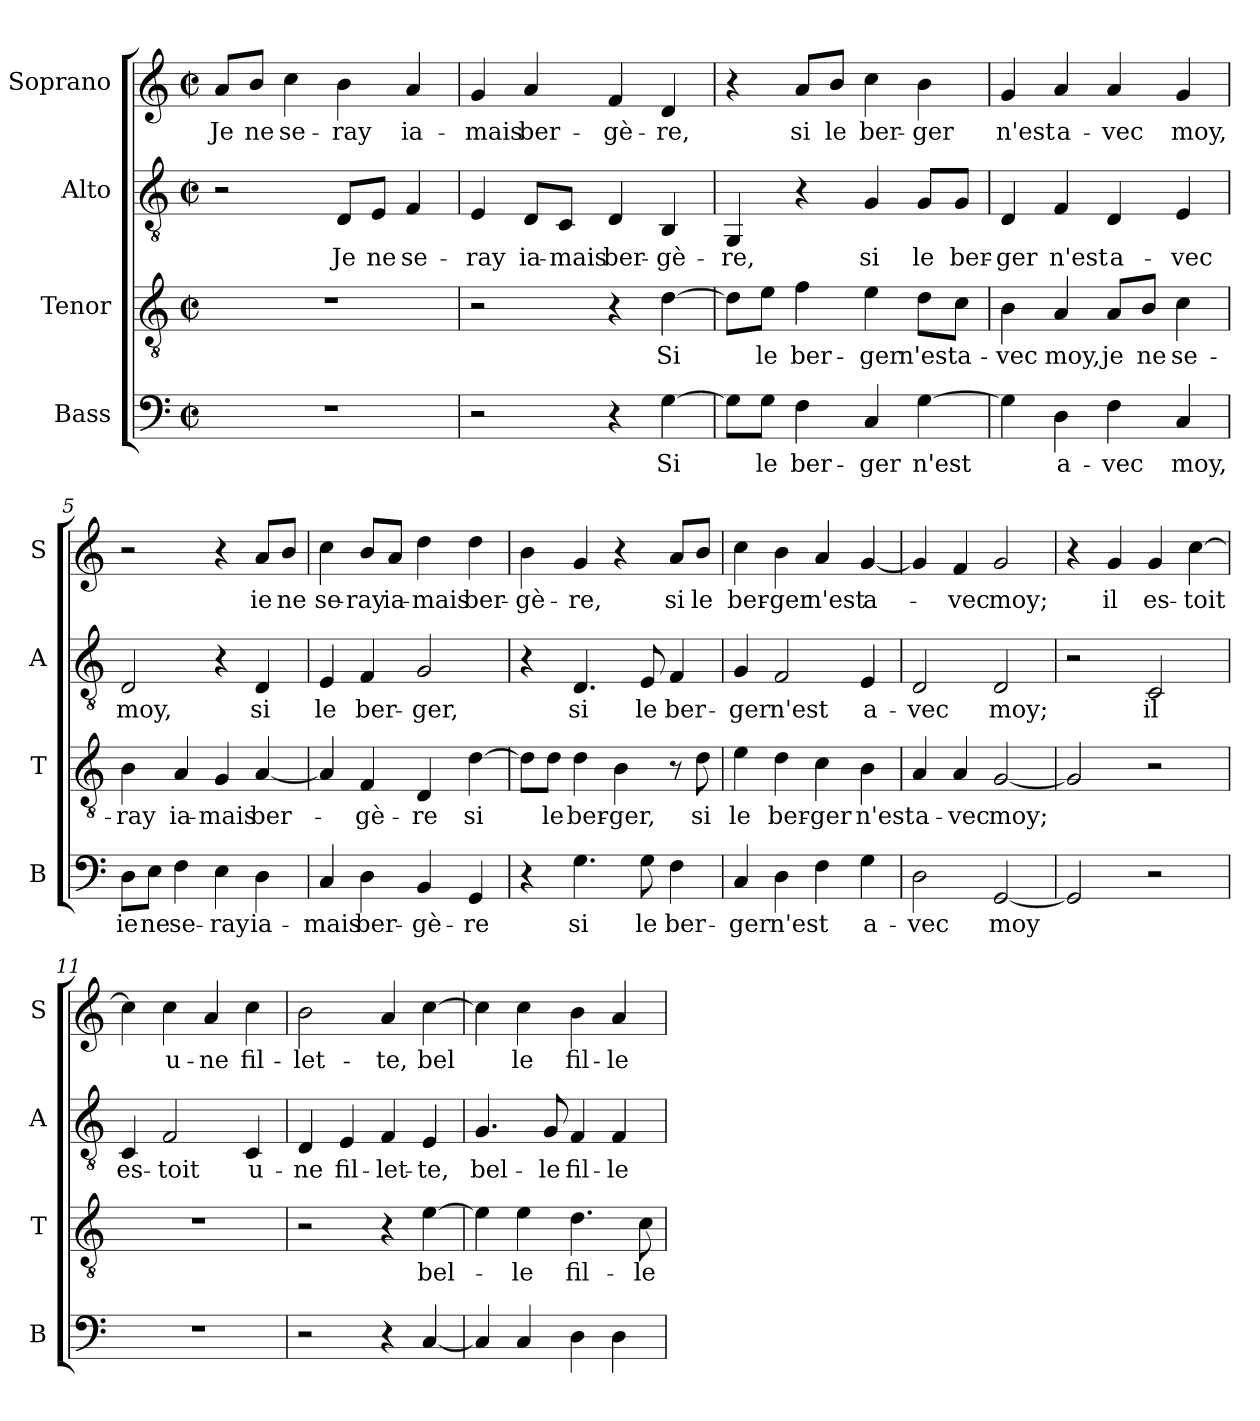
**kern	**text	**kern	**text	**kern	**text	**kern	**text
*part4	*part4	*part3	*part3	*part2	*part2	*part1	*part1
*staff4	*staff4	*staff3	*staff3	*staff2	*staff2	*staff1	*staff1
*I"Bass	*	*I"Tenor	*	*I"Alto	*	*I"Soprano	*
*I'B	*	*I'T	*	*I'A	*	*I'S	*
*clefF4	*	*clefGv2	*	*clefGv2	*	*clefG2	*
*k[]	*	*k[]	*	*k[]	*	*k[]	*
*C:	*	*C:	*	*C:	*	*C:	*
*M2/2	*	*M2/2	*	*M2/2	*	*M2/2	*
*met(c|)	*	*met(c|)	*	*met(c|)	*	*met(c|)	*
=1	=1	=1	=1	=1	=1	=1	=1
!	!	!	!	!	!	!	!LO:LY:b
1r	.	1r	.	2r	.	8a/L	Je
!	!	!	!	!	!	!	!LO:LY:b
.	.	.	.	.	.	8b/J	ne
!	!	!	!	!	!	!	!LO:LY:b
.	.	.	.	.	.	4cc\	se-
!	!	!	!	!	!LO:LY:b	!	!LO:LY:b
.	.	.	.	8D/L	Je	4b\	-ray
!	!	!	!	!	!LO:LY:b	!	!
.	.	.	.	8E/J	ne	.	.
!	!	!	!	!	!LO:LY:b	!	!LO:LY:b
.	.	.	.	4F/	se-	4a/	ia-
=2	=2	=2	=2	=2	=2	=2	=2
!	!	!	!	!	!LO:LY:b	!	!LO:LY:b
2r	.	2r	.	4E/	-ray	4g/	-mais
!	!	!	!	!	!LO:LY:b	!	!LO:LY:b
.	.	.	.	8D/L	ia-	4a/	ber-
!	!	!	!	!	!LO:LY:b	!	!
.	.	.	.	8C/J	-mais	.	.
!	!	!	!	!	!LO:LY:b	!	!LO:LY:b
4r	.	4r	.	4D/	ber-	4f/	-gè-
!	!LO:LY:b	!	!LO:LY:b	!	!LO:LY:b	!	!LO:LY:b
[4G\	Si	[4d\	Si	4BB/	-gè-	4d/	-re,
=3	=3	=3	=3	=3	=3	=3	=3
!	!	!	!	!	!LO:LY:b	!	!
8G\L]	.	8d\L]	.	4GG/	-re,	4r	.
!	!LO:LY:b	!	!LO:LY:b	!	!	!	!
8G\J	le	8e\J	le	.	.	.	.
!	!LO:LY:b	!	!LO:LY:b	!	!	!	!LO:LY:b
4F\	ber-	4f\	ber-	4r	.	8a/L	si
!	!	!	!	!	!	!	!LO:LY:b
.	.	.	.	.	.	8b/J	le
!	!LO:LY:b	!	!LO:LY:b	!	!LO:LY:b	!	!LO:LY:b
4C/	-ger	4e\	-ger	4G/	si	4cc\	ber-
!	!LO:LY:b	!	!LO:LY:b	!	!LO:LY:b	!	!LO:LY:b
[4G\	n'est	8d\L	n'est	8G/L	le	4b\	-ger
!	!	!	!LO:LY:b	!	!LO:LY:b	!	!
.	.	8c\J	a-	8G/J	ber-	.	.
=4	=4	=4	=4	=4	=4	=4	=4
!	!	!	!LO:LY:b	!	!LO:LY:b	!	!LO:LY:b
4G\]	.	4B\	-vec	4D/	-ger	4g/	n'est
!	!LO:LY:b	!	!LO:LY:b	!	!LO:LY:b	!	!LO:LY:b
4D\	a-	4A/	moy,	4F/	n'est	4a/	a-
!	!LO:LY:b	!	!LO:LY:b	!	!LO:LY:b	!	!LO:LY:b
4F\	-vec	8A/L	je	4D/	a-	4a/	-vec
!	!	!	!LO:LY:b	!	!	!	!
.	.	8B/J	ne	.	.	.	.
!	!LO:LY:b	!	!LO:LY:b	!	!LO:LY:b	!	!LO:LY:b
4C/	moy,	4c\	se-	4E/	-vec	4g/	moy,
!!LO:LB:g=z
=5	=5	=5	=5	=5	=5	=5	=5
!	!LO:LY:b	!	!LO:LY:b	!	!LO:LY:b	!	!
8D\L	ie	4B\	-ray	2D/	moy,	2r	.
!	!LO:LY:b	!	!	!	!	!	!
8E\J	ne	.	.	.	.	.	.
!	!LO:LY:b	!	!LO:LY:b	!	!	!	!
4F\	se-	4A/	ia-	.	.	.	.
!	!LO:LY:b	!	!LO:LY:b	!	!	!	!
4E\	-ray	4G/	-mais	4r	.	4r	.
!	!LO:LY:b	!	!LO:LY:b	!	!LO:LY:b	!	!LO:LY:b
4D\	ia-	[4A/	ber-	4D/	si	8a/L	ie
!	!	!	!	!	!	!	!LO:LY:b
.	.	.	.	.	.	8b/J	ne
=6	=6	=6	=6	=6	=6	=6	=6
!	!LO:LY:b	!	!	!	!LO:LY:b	!	!LO:LY:b
4C/	-mais	4A/]	.	4E/	le	4cc\	se-
!	!LO:LY:b	!	!LO:LY:b	!	!LO:LY:b	!	!LO:LY:b
4D\	ber-	4F/	-gè-	4F/	ber-	8b/L	-ray
!	!	!	!	!	!	!	!LO:LY:b
.	.	.	.	.	.	8a/J	ia-
!	!LO:LY:b	!	!LO:LY:b	!	!LO:LY:b	!	!LO:LY:b
4BB/	-gè-	4D/	-re	2G/	-ger,	4dd\	-mais
!	!LO:LY:b	!	!LO:LY:b	!	!	!	!LO:LY:b
4GG/	-re	[4d\	si	.	.	4dd\	ber-
=7	=7	=7	=7	=7	=7	=7	=7
!	!	!	!	!	!	!	!LO:LY:b
4r	.	8d\L]	.	4r	.	4b\	-gè-
!	!	!	!LO:LY:b	!	!	!	!
.	.	8d\J	le	.	.	.	.
!	!LO:LY:b	!	!LO:LY:b	!	!LO:LY:b	!	!LO:LY:b
4.G\	si	4d\	ber-	4.D/	si	4g/	-re,
!	!	!	!LO:LY:b	!	!	!	!
.	.	4B\	-ger,	.	.	4r	.
!	!LO:LY:b	!	!	!	!LO:LY:b	!	!
8G\	le	.	.	8E/	le	.	.
!	!LO:LY:b	!	!	!	!LO:LY:b	!	!LO:LY:b
4F\	ber-	8r	.	4F/	ber-	8a/L	si
!	!	!	!LO:LY:b	!	!	!	!LO:LY:b
.	.	8d\	si	.	.	8b/J	le
=8	=8	=8	=8	=8	=8	=8	=8
!	!LO:LY:b	!	!LO:LY:b	!	!LO:LY:b	!	!LO:LY:b
4C/	-ger	4e\	le	4G/	-ger	4cc\	ber-
!	!LO:LY:b	!	!LO:LY:b	!	!LO:LY:b	!	!LO:LY:b
4D\	n'est	4d\	ber-	2F/	n'est	4b\	-ger
!	!	!	!LO:LY:b	!	!	!	!LO:LY:b
4F\	.	4c\	-ger	.	.	4a/	n'est
!	!LO:LY:b	!	!LO:LY:b	!	!LO:LY:b	!	!LO:LY:b
4G\	a-	4B\	n'est	4E/	a-	[4g/	a-
!!LO:PB:g=z
=9	=9	=9	=9	=9	=9	=9	=9
!	!LO:LY:b	!	!LO:LY:b	!	!LO:LY:b	!	!
2D\	-vec	4A/	a-	2D/	-vec	4g/]	.
!	!	!	!LO:LY:b	!	!	!	!LO:LY:b
.	.	4A/	-vec	.	.	4f/	-vec
!	!LO:LY:b	!	!LO:LY:b	!	!LO:LY:b	!	!LO:LY:b
[2GG/	moy	[2G/	moy;	2D/	moy;	2g/	moy;
=10	=10	=10	=10	=10	=10	=10	=10
2GG/]	.	2G/]	.	2r	.	4r	.
!	!	!	!	!	!	!	!LO:LY:b
.	.	.	.	.	.	4g/	il
!	!	!	!	!	!LO:LY:b	!	!LO:LY:b
2r	.	2r	.	2C/	il	4g/	es-
!	!	!	!	!	!	!	!LO:LY:b
.	.	.	.	.	.	[4cc\	-toit
=11	=11	=11	=11	=11	=11	=11	=11
!	!	!	!	!	!LO:LY:b	!	!
1r	.	1r	.	4C/	es-	4cc\]	.
!	!	!	!	!	!LO:LY:b	!	!LO:LY:b
.	.	.	.	2F/	-toit	4cc\	u-
!	!	!	!	!	!	!	!LO:LY:b
.	.	.	.	.	.	4a/	-ne
!	!	!	!	!	!LO:LY:b	!	!LO:LY:b
.	.	.	.	4C/	u-	4cc\	fil-
=12	=12	=12	=12	=12	=12	=12	=12
!	!	!	!	!	!LO:LY:b	!	!LO:LY:b
2r	.	2r	.	4D/	-ne	2b\	-let-
!	!	!	!	!	!LO:LY:b	!	!
.	.	.	.	4E/	fil-	.	.
!	!	!	!	!	!LO:LY:b	!	!LO:LY:b
4r	.	4r	.	4F/	-let-	4a/	-te,
!	!	!	!LO:LY:b	!	!LO:LY:b	!	!LO:LY:b
[4C/	.	[4e\	bel-	4E/	-te,	[4cc\	bel
=13	=13	=13	=13	=13	=13	=13	=13
!	!	!	!	!	!LO:LY:b	!	!
4C/]	.	4e\]	.	4.G/	bel-	4cc\]	.
!	!	!	!LO:LY:b	!	!	!	!LO:LY:b
4C/	.	4e\	-le	.	.	4cc\	le
!	!	!	!	!	!LO:LY:b	!	!
.	.	.	.	8G/	-le	.	.
!	!	!	!LO:LY:b	!	!LO:LY:b	!	!LO:LY:b
4D\	.	4.d\	fil-	4F/	fil-	4b\	fil-
!	!	!	!	!	!LO:LY:b	!	!LO:LY:b
4D\	.	.	.	4F/	-le	4a/	-le
!	!	!	!LO:LY:b	!	!	!	!
.	.	8c\	-le	.	.	.	.
=	=	=	=	=	=	=	=
*-	*-	*-	*-	*-	*-	*-	*-
